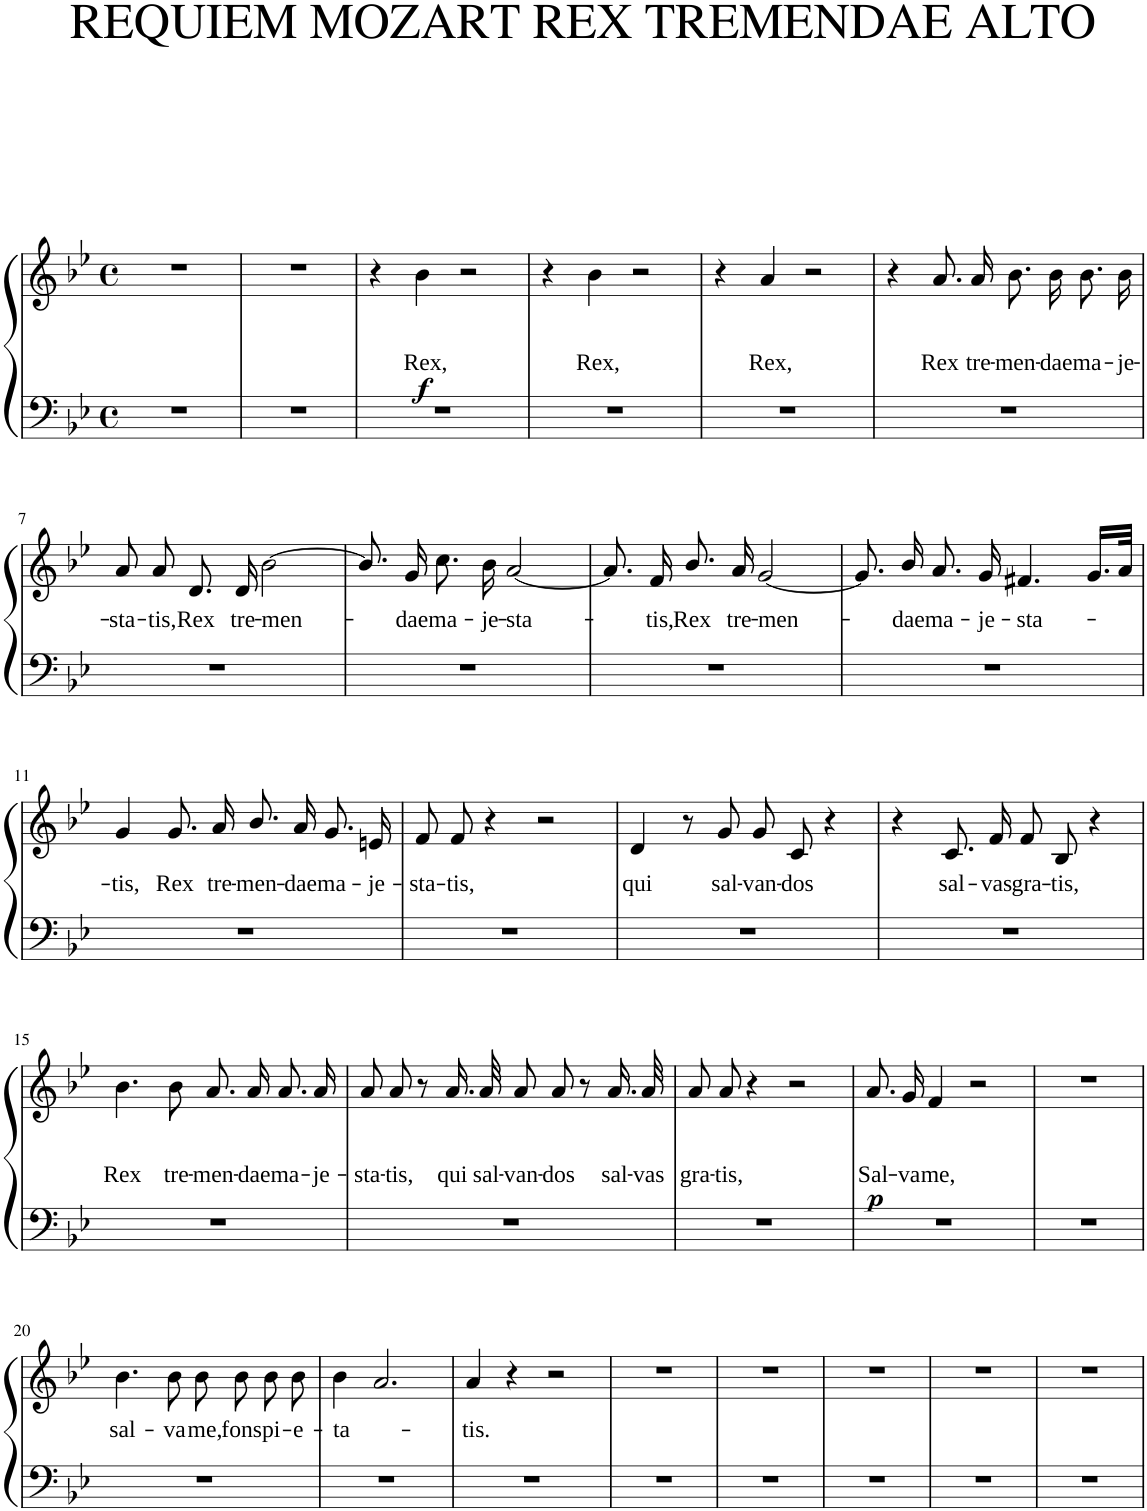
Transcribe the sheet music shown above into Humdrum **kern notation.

**kern	**kern	**text	**dynam
*part1	*part1	*part1	*part1
*staff2	*staff1	*staff1	*staff1/2
*I"Piano	*	*	*
*I'Pno.	*	*	*
*clefF4	*clefG2	*	*
*k[b-e-]	*k[b-e-]	*	*
*M4/4	*M4/4	*	*
*met(c)	*met(c)	*	*
=1	=1	=1	=1
1r	1r	.	.
=2	=2	=2	=2
1r	1r	.	.
=3	=3	=3	=3
1r	4r	.	.
!	!	!LO:LY:b	!LO:DY:b
.	4b-\	Rex,	f
.	2r	.	.
=4	=4	=4	=4
1r	4r	.	.
!	!	!LO:LY:b	!
.	4b-\	Rex,	.
.	2r	.	.
=5	=5	=5	=5
1r	4r	.	.
!	!	!LO:LY:b	!
.	4a/	Rex,	.
.	2r	.	.
=6	=6	=6	=6
1r	4r	.	.
!	!	!LO:LY:b	!
.	8.a/	Rex	.
!	!	!LO:LY:b	!
.	16a/	tre-	.
!	!	!LO:LY:b	!
.	8.b-\	-men-	.
!	!	!LO:LY:b	!
.	16b-\	-dae	.
!	!	!LO:LY:b	!
.	8.b-\	ma-	.
!	!	!LO:LY:b	!
.	16b-\	-je-	.
!!LO:LB:g=z
=7	=7	=7	=7
!	!	!LO:LY:b	!
1r	8a/	-sta-	.
!	!	!LO:LY:b	!
.	8a/	-tis,	.
!	!	!LO:LY:b	!
.	8.d/	Rex	.
!	!	!LO:LY:b	!
.	16d/	tre-	.
!	!	!LO:LY:b	!
.	[2b-\	-men-	.
=8	=8	=8	=8
1r	8.b-/]	.	.
!	!	!LO:LY:b	!
.	16g/	-dae	.
!	!	!LO:LY:b	!
.	8.cc\	ma-	.
!	!	!LO:LY:b	!
.	16b-\	-je-	.
!	!	!LO:LY:b	!
.	[2a/	-sta-	.
=9	=9	=9	=9
1r	8.a/]	.	.
!	!	!LO:LY:b	!
.	16f/	-tis,	.
!	!	!LO:LY:b	!
.	8.b-/	Rex	.
!	!	!LO:LY:b	!
.	16a/	tre-	.
!	!	!LO:LY:b	!
.	[2g/	-men-	.
=10	=10	=10	=10
1r	8.g/]	.	.
!	!	!LO:LY:b	!
.	16b-/	-dae	.
!	!	!LO:LY:b	!
.	8.a/	ma-	.
!	!	!LO:LY:b	!
.	16g/	-je-	.
!	!	!LO:LY:b	!
.	4.f#X/	-sta-	.
.	16.g/LL	.	.
.	32a/JJk	.	.
!!LO:LB:g=z
=11	=11	=11	=11
!	!	!LO:LY:b	!
1r	4g/	-tis,	.
!	!	!LO:LY:b	!
.	8.g/	Rex	.
!	!	!LO:LY:b	!
.	16a/	tre-	.
!	!	!LO:LY:b	!
.	8.b-/	-men-	.
!	!	!LO:LY:b	!
.	16a/	-dae	.
!	!	!LO:LY:b	!
.	8.g/	ma-	.
!	!	!LO:LY:b	!
.	16en/	-je-	.
=12	=12	=12	=12
!	!	!LO:LY:b	!
1r	8f/	-sta-	.
!	!	!LO:LY:b	!
.	8f/	-tis,	.
.	4r	.	.
.	2r	.	.
=13	=13	=13	=13
!	!	!LO:LY:b	!
1r	4d/	qui	.
.	8r	.	.
!	!	!LO:LY:b	!
.	8g/	sal-	.
!	!	!LO:LY:b	!
.	8g/	-van-	.
!	!	!LO:LY:b	!
.	8c/	-dos	.
.	4r	.	.
=14	=14	=14	=14
1r	4r	.	.
!	!	!LO:LY:b	!
.	8.c/	sal-	.
!	!	!LO:LY:b	!
.	16f/	-vas	.
!	!	!LO:LY:b	!
.	8f/	gra-	.
!	!	!LO:LY:b	!
.	8B-/	-tis,	.
.	4r	.	.
!!LO:LB:g=z
=15	=15	=15	=15
!	!	!LO:LY:b	!
1r	4.b-\	Rex	.
!	!	!LO:LY:b	!
.	8b-\	tre-	.
!	!	!LO:LY:b	!
.	8.a/	-men-	.
!	!	!LO:LY:b	!
.	16a/	-dae	.
!	!	!LO:LY:b	!
.	8.a/	ma-	.
!	!	!LO:LY:b	!
.	16a/	-je-	.
=16	=16	=16	=16
!	!	!LO:LY:b	!
1r	8a/	-sta-	.
!	!	!LO:LY:b	!
.	8a/	-tis,	.
.	8r	.	.
!	!	!LO:LY:b	!
.	16.a/	qui	.
!	!	!LO:LY:b	!
.	32a/	sal-	.
!	!	!LO:LY:b	!
.	8a/	-van-	.
!	!	!LO:LY:b	!
.	8a/	-dos	.
.	8r	.	.
!	!	!LO:LY:b	!
.	16.a/	sal-	.
!	!	!LO:LY:b	!
.	32a/	-vas	.
=17	=17	=17	=17
!	!	!LO:LY:b	!
1r	8a/	gra-	.
!	!	!LO:LY:b	!
.	8a/	-tis,	.
.	4r	.	.
.	2r	.	.
=18	=18	=18	=18
!	!	!LO:LY:b	!LO:DY:b
1r	8.a/	Sal-	p
!	!	!LO:LY:b	!
.	16g/	-va	.
!	!	!LO:LY:b	!
.	4f/	me,	.
.	2r	.	.
=19	=19	=19	=19
1r	1r	.	.
!!LO:LB:g=z
=20	=20	=20	=20
!	!	!LO:LY:b	!
1r	4.b-\	sal-	.
!	!	!LO:LY:b	!
.	8b-\	-va	.
!	!	!LO:LY:b	!
.	8b-\	me,	.
!	!	!LO:LY:b	!
.	8b-\	fons	.
!	!	!LO:LY:b	!
.	8b-\	pi-	.
!	!	!LO:LY:b	!
.	8b-\	-e-	.
=21	=21	=21	=21
!	!	!LO:LY:b	!
1r	4b-\	-ta-	.
.	2.a/	.	.
=22	=22	=22	=22
!	!	!LO:LY:b	!
1r	4a/	-tis.	.
.	4r	.	.
.	2r	.	.
=23	=23	=23	=23
1r	1r	.	.
=24	=24	=24	=24
1r	1r	.	.
=25	=25	=25	=25
1r	1r	.	.
=26	=26	=26	=26
1r	1r	.	.
=27	=27	=27	=27
1r	1r	.	.
=	=	=	=
*-	*-	*-	*-
